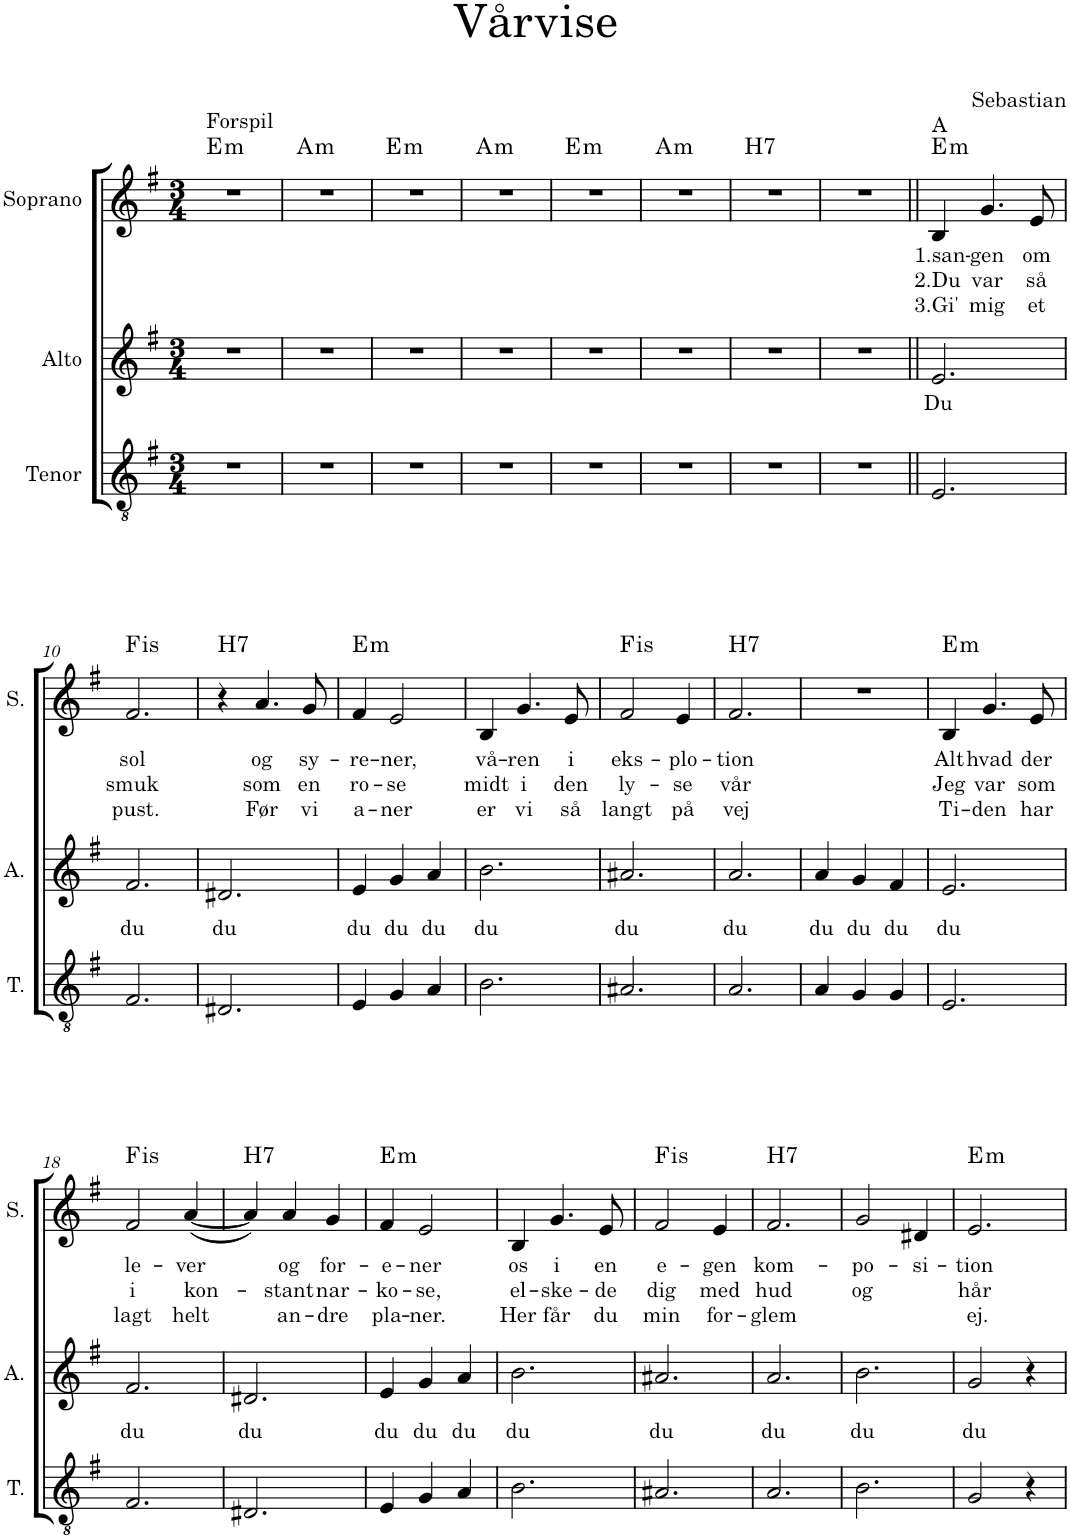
**kern	**kern	**text	**kern	**text	**text	**text	**harte
*part3	*part2	*part2	*part1	*part1	*part1	*part1	*part1
*staff3	*staff2	*staff2	*staff1	*staff1	*staff1	*staff1	*
*I"Tenor	*I"Alto	*	*I"Soprano	*	*	*	*
*I'T.	*I'A.	*	*I'S.	*	*	*	*
*clefGv2	*clefG2	*	*clefG2	*	*	*	*
*k[f#]	*k[f#]	*	*k[f#]	*	*	*	*
*M3/4	*M3/4	*	*M3/4	*	*	*	*
=1	=1	=1	=1	=1	=1	=1	=1
!	!	!	!LO:TX:a:t=Forspil	!	!	!	!LO:H:kt=m
2.r	2.r	.	2.r	.	.	.	E:min
=2	=2	=2	=2	=2	=2	=2	=2
!	!	!	!	!	!	!	!LO:H:kt=m
2.r	2.r	.	2.r	.	.	.	A:min
=3	=3	=3	=3	=3	=3	=3	=3
!	!	!	!	!	!	!	!LO:H:kt=m
2.r	2.r	.	2.r	.	.	.	E:min
=4	=4	=4	=4	=4	=4	=4	=4
!	!	!	!	!	!	!	!LO:H:kt=m
2.r	2.r	.	2.r	.	.	.	A:min
=5	=5	=5	=5	=5	=5	=5	=5
!	!	!	!	!	!	!	!LO:H:kt=m
2.r	2.r	.	2.r	.	.	.	E:min
=6	=6	=6	=6	=6	=6	=6	=6
!	!	!	!	!	!	!	!LO:H:kt=m
2.r	2.r	.	2.r	.	.	.	A:min
=7	=7	=7	=7	=7	=7	=7	=7
!	!	!	!	!	!	!	!LO:H:kt=H7
2.r	2.r	.	2.r	.	.	.	N
=8	=8	=8	=8	=8	=8	=8	=8
2.r	2.r	.	2.r	.	.	.	.
=9||	=9||	=9||	=9||	=9||	=9||	=9||	=9||
!	!	!	!LO:TX:a:t=A	!	!	!	!
!	!	!LO:LY:b	!	!LO:LY:b	!LO:LY:b	!LO:LY:b	!LO:H:kt=m
2.E/	2.e/	Du	4B/	1.san-	2.Du	3.Gi'	E:min
!	!	!	!	!LO:LY:b	!LO:LY:b	!LO:LY:b	!
.	.	.	4.g/	-gen	var	mig	.
!	!	!	!	!LO:LY:b	!LO:LY:b	!LO:LY:b	!
.	.	.	8e/	om	så	et	.
!!LO:LB:g=z
=10	=10	=10	=10	=10	=10	=10	=10
!	!	!LO:LY:b	!	!LO:LY:b	!LO:LY:b	!LO:LY:b	!LO:H:kt=is
2.F#/	2.f#/	du	2.f#/	sol	smuk	pust.	.
=11	=11	=11	=11	=11	=11	=11	=11
!	!	!LO:LY:b	!	!	!	!	!LO:H:kt=H7
2.D#X/	2.d#X/	du	4r	.	.	.	N
!	!	!	!	!LO:LY:b	!LO:LY:b	!LO:LY:b	!
.	.	.	4.a/	og	som	Før	.
!	!	!	!	!LO:LY:b	!LO:LY:b	!LO:LY:b	!
.	.	.	8g/	sy-	en	vi	.
=12	=12	=12	=12	=12	=12	=12	=12
!	!	!LO:LY:b	!	!LO:LY:b	!LO:LY:b	!LO:LY:b	!LO:H:kt=m
4E/	4e/	du	4f#/	-re-	ro-	a-	E:min
!	!	!LO:LY:b	!	!LO:LY:b	!LO:LY:b	!LO:LY:b	!
4G/	4g/	du	2e/	-ner,	-se	-ner	.
!	!	!LO:LY:b	!	!	!	!	!
4A/	4a/	du	.	.	.	.	.
=13	=13	=13	=13	=13	=13	=13	=13
!	!	!LO:LY:b	!	!LO:LY:b	!LO:LY:b	!LO:LY:b	!
2.B\	2.b\	du	4B/	vå-	midt	er	.
!	!	!	!	!LO:LY:b	!LO:LY:b	!LO:LY:b	!
.	.	.	4.g/	-ren	i	vi	.
!	!	!	!	!LO:LY:b	!LO:LY:b	!LO:LY:b	!
.	.	.	8e/	i	den	så	.
=14	=14	=14	=14	=14	=14	=14	=14
!	!	!LO:LY:b	!	!LO:LY:b	!LO:LY:b	!LO:LY:b	!LO:H:kt=is
2.A#X/	2.a#X/	du	2f#/	eks-	ly-	langt	.
!	!	!	!	!LO:LY:b	!LO:LY:b	!LO:LY:b	!
.	.	.	4e/	-plo-	-se	på	.
=15	=15	=15	=15	=15	=15	=15	=15
!	!	!LO:LY:b	!	!LO:LY:b	!LO:LY:b	!LO:LY:b	!LO:H:kt=H7
2.A/	2.a/	du	2.f#/	-tion	vår	vej	N
=16	=16	=16	=16	=16	=16	=16	=16
!	!	!LO:LY:b	!	!	!	!	!
4A/	4a/	du	2.r	.	.	.	.
!	!	!LO:LY:b	!	!	!	!	!
4G/	4g/	du	.	.	.	.	.
!	!	!LO:LY:b	!	!	!	!	!
4G/	4f#/	du	.	.	.	.	.
=17	=17	=17	=17	=17	=17	=17	=17
!	!	!LO:LY:b	!	!LO:LY:b	!LO:LY:b	!LO:LY:b	!LO:H:kt=m
2.E/	2.e/	du	4B/	Alt	Jeg	Ti-	E:min
!	!	!	!	!LO:LY:b	!LO:LY:b	!LO:LY:b	!
.	.	.	4.g/	hvad	var	-den	.
!	!	!	!	!LO:LY:b	!LO:LY:b	!LO:LY:b	!
.	.	.	8e/	der	som	har	.
!!LO:LB:g=z
=18	=18	=18	=18	=18	=18	=18	=18
!	!	!LO:LY:b	!	!LO:LY:b	!LO:LY:b	!LO:LY:b	!LO:H:kt=is
2.F#/	2.f#/	du	2f#/	le-	i	lagt	.
!	!	!	!	!LO:LY:b	!LO:LY:b	!LO:LY:b	!
.	.	.	([4a/	-ver	kon-	helt	.
=19	=19	=19	=19	=19	=19	=19	=19
!	!	!LO:LY:b	!	!	!	!	!LO:H:kt=H7
2.D#X/	2.d#X/	du	4a/])	.	.	.	N
!	!	!	!	!LO:LY:b	!LO:LY:b	!LO:LY:b	!
.	.	.	4a/	og	-stant	an-	.
!	!	!	!	!LO:LY:b	!LO:LY:b	!LO:LY:b	!
.	.	.	4g/	for-	nar-	-dre	.
=20	=20	=20	=20	=20	=20	=20	=20
!	!	!LO:LY:b	!	!LO:LY:b	!LO:LY:b	!LO:LY:b	!LO:H:kt=m
4E/	4e/	du	4f#/	-e-	-ko-	pla-	E:min
!	!	!LO:LY:b	!	!LO:LY:b	!LO:LY:b	!LO:LY:b	!
4G/	4g/	du	2e/	-ner	-se,	-ner.	.
!	!	!LO:LY:b	!	!	!	!	!
4A/	4a/	du	.	.	.	.	.
=21	=21	=21	=21	=21	=21	=21	=21
!	!	!LO:LY:b	!	!LO:LY:b	!LO:LY:b	!LO:LY:b	!
2.B\	2.b\	du	4B/	os	el-	Her	.
!	!	!	!	!LO:LY:b	!LO:LY:b	!LO:LY:b	!
.	.	.	4.g/	i	-ske-	får	.
!	!	!	!	!LO:LY:b	!LO:LY:b	!LO:LY:b	!
.	.	.	8e/	en	-de	du	.
=22	=22	=22	=22	=22	=22	=22	=22
!	!	!LO:LY:b	!	!LO:LY:b	!LO:LY:b	!LO:LY:b	!LO:H:kt=is
2.A#X/	2.a#X/	du	2f#/	e-	dig	min	.
!	!	!	!	!LO:LY:b	!LO:LY:b	!LO:LY:b	!
.	.	.	4e/	-gen	med	for-	.
=23	=23	=23	=23	=23	=23	=23	=23
!	!	!LO:LY:b	!	!LO:LY:b	!LO:LY:b	!LO:LY:b	!LO:H:kt=H7
2.A/	2.a/	du	2.f#/	kom-	hud	-glem	N
=24	=24	=24	=24	=24	=24	=24	=24
!	!	!LO:LY:b	!	!LO:LY:b	!LO:LY:b	!	!
2.B\	2.b\	du	2g/	-po-	og	.	.
!	!	!	!	!LO:LY:b	!	!	!
.	.	.	4d#X/	-si-	.	.	.
=25	=25	=25	=25	=25	=25	=25	=25
!	!	!LO:LY:b	!	!LO:LY:b	!LO:LY:b	!LO:LY:b	!LO:H:kt=m
2G/	2g/	du	2.e/	-tion	hår	ej.	E:min
4r	4r	.	.	.	.	.	.
=	=	=	=	=	=	=	=
*-	*-	*-	*-	*-	*-	*-	*-
